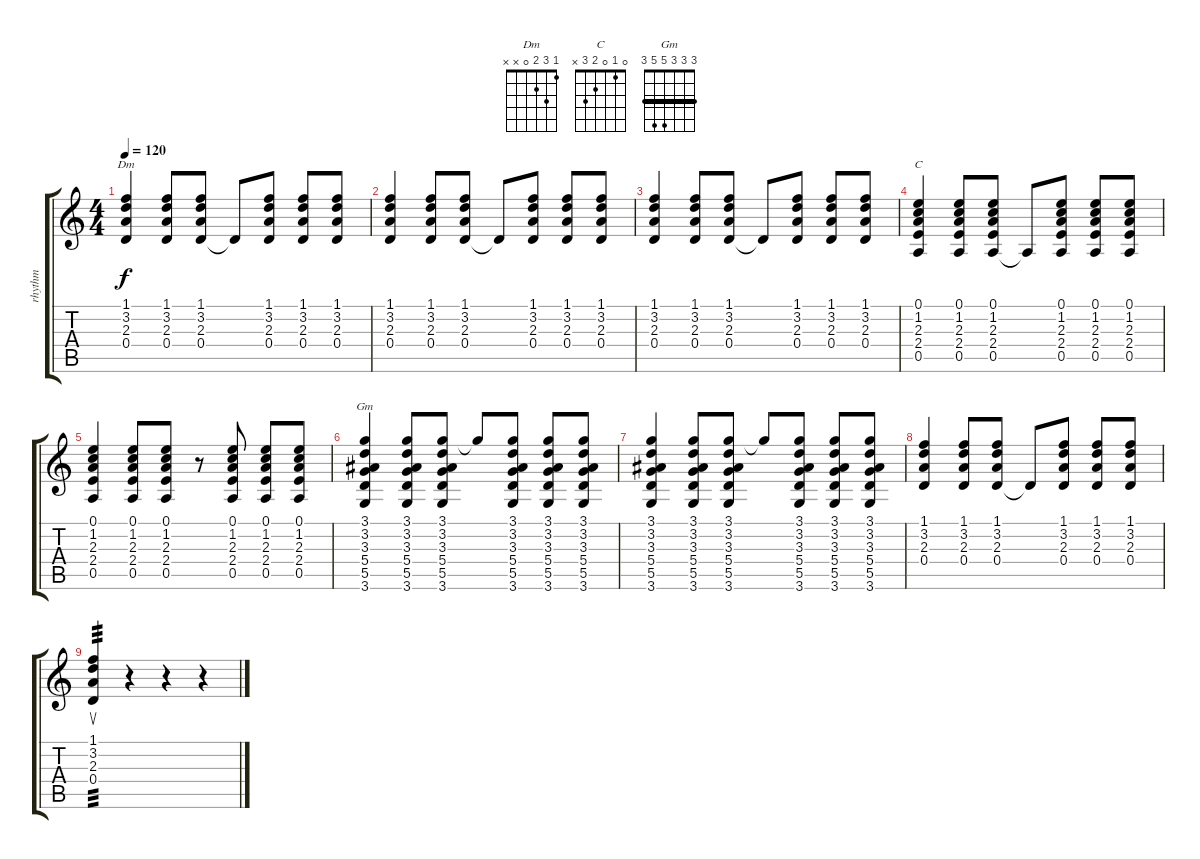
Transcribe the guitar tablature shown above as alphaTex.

\track ("rhythm" "rhythm") {instrument acousticguitarsteel}
\staff {score tabs}
\tuning (E4 B3 G3 D3 A2 E2) {hide}
\chord ("Dm" 1 3 2 0 x x)
\chord ("C" 0 1 0 2 3 x)
\chord ("Gm" 3 3 3 5 5 3) {barre 3}
\ts (4 4)
\tempo 120
\clef g2
\ks c
(1.1 3.2 2.3 0.4).4{ch "Dm" dy f} (1.1 3.2 2.3 0.4).8 (1.1 3.2 2.3 0.4).8 0.4{t}.8 (1.1 3.2 2.3 0.4).8 (1.1 3.2 2.3 0.4).8 (1.1 3.2 2.3 0.4).8 |
(1.1 3.2 2.3 0.4).4 (1.1 3.2 2.3 0.4).8 (1.1 3.2 2.3 0.4).8 0.4{t}.8 (1.1 3.2 2.3 0.4).8 (1.1 3.2 2.3 0.4).8 (1.1 3.2 2.3 0.4).8 |
(1.1 3.2 2.3 0.4).4 (1.1 3.2 2.3 0.4).8 (1.1 3.2 2.3 0.4).8 0.4{t}.8 (1.1 3.2 2.3 0.4).8 (1.1 3.2 2.3 0.4).8 (1.1 3.2 2.3 0.4).8 |
(0.1 1.2 2.3 2.4 0.5).4{ch "C"} (0.1 1.2 2.3 2.4 0.5).8 (0.1 1.2 2.3 2.4 0.5).8 0.5{t}.8 (0.1 1.2 2.3 2.4 0.5).8 (0.1 1.2 2.3 2.4 0.5).8 (0.1 1.2 2.3 2.4 0.5).8 |
(0.1 1.2 2.3 2.4 0.5).4 (0.1 1.2 2.3 2.4 0.5).8 (0.1 1.2 2.3 2.4 0.5).8 r.8 (0.1 1.2 2.3 2.4 0.5).8 (0.1 1.2 2.3 2.4 0.5).8 (0.1 1.2 2.3 2.4 0.5).8 |
(3.1 3.2 3.3 5.4 5.5 3.6).4{ch "Gm"} (3.1 3.2 3.3 5.4 5.5 3.6).8 (3.1 3.2 3.3 5.4 5.5 3.6).8 3.1{t}.8 (3.1 3.2 3.3 5.4 5.5 3.6).8 (3.1 3.2 3.3 5.4 5.5 3.6).8 (3.1 3.2 3.3 5.4 5.5 3.6).8 |
(3.1 3.2 3.3 5.4 5.5 3.6).4 (3.1 3.2 3.3 5.4 5.5 3.6).8 (3.1 3.2 3.3 5.4 5.5 3.6).8 3.1{t}.8 (3.1 3.2 3.3 5.4 5.5 3.6).8 (3.1 3.2 3.3 5.4 5.5 3.6).8 (3.1 3.2 3.3 5.4 5.5 3.6).8 |
(1.1 3.2 2.3 0.4).4 (1.1 3.2 2.3 0.4).8 (1.1 3.2 2.3 0.4).8 0.4{t}.8 (1.1 3.2 2.3 0.4).8 (1.1 3.2 2.3 0.4).8 (1.1 3.2 2.3 0.4).8 |
(1.1 3.2 2.3 0.4).4{su tp 3} r.4 r.4 r.4
